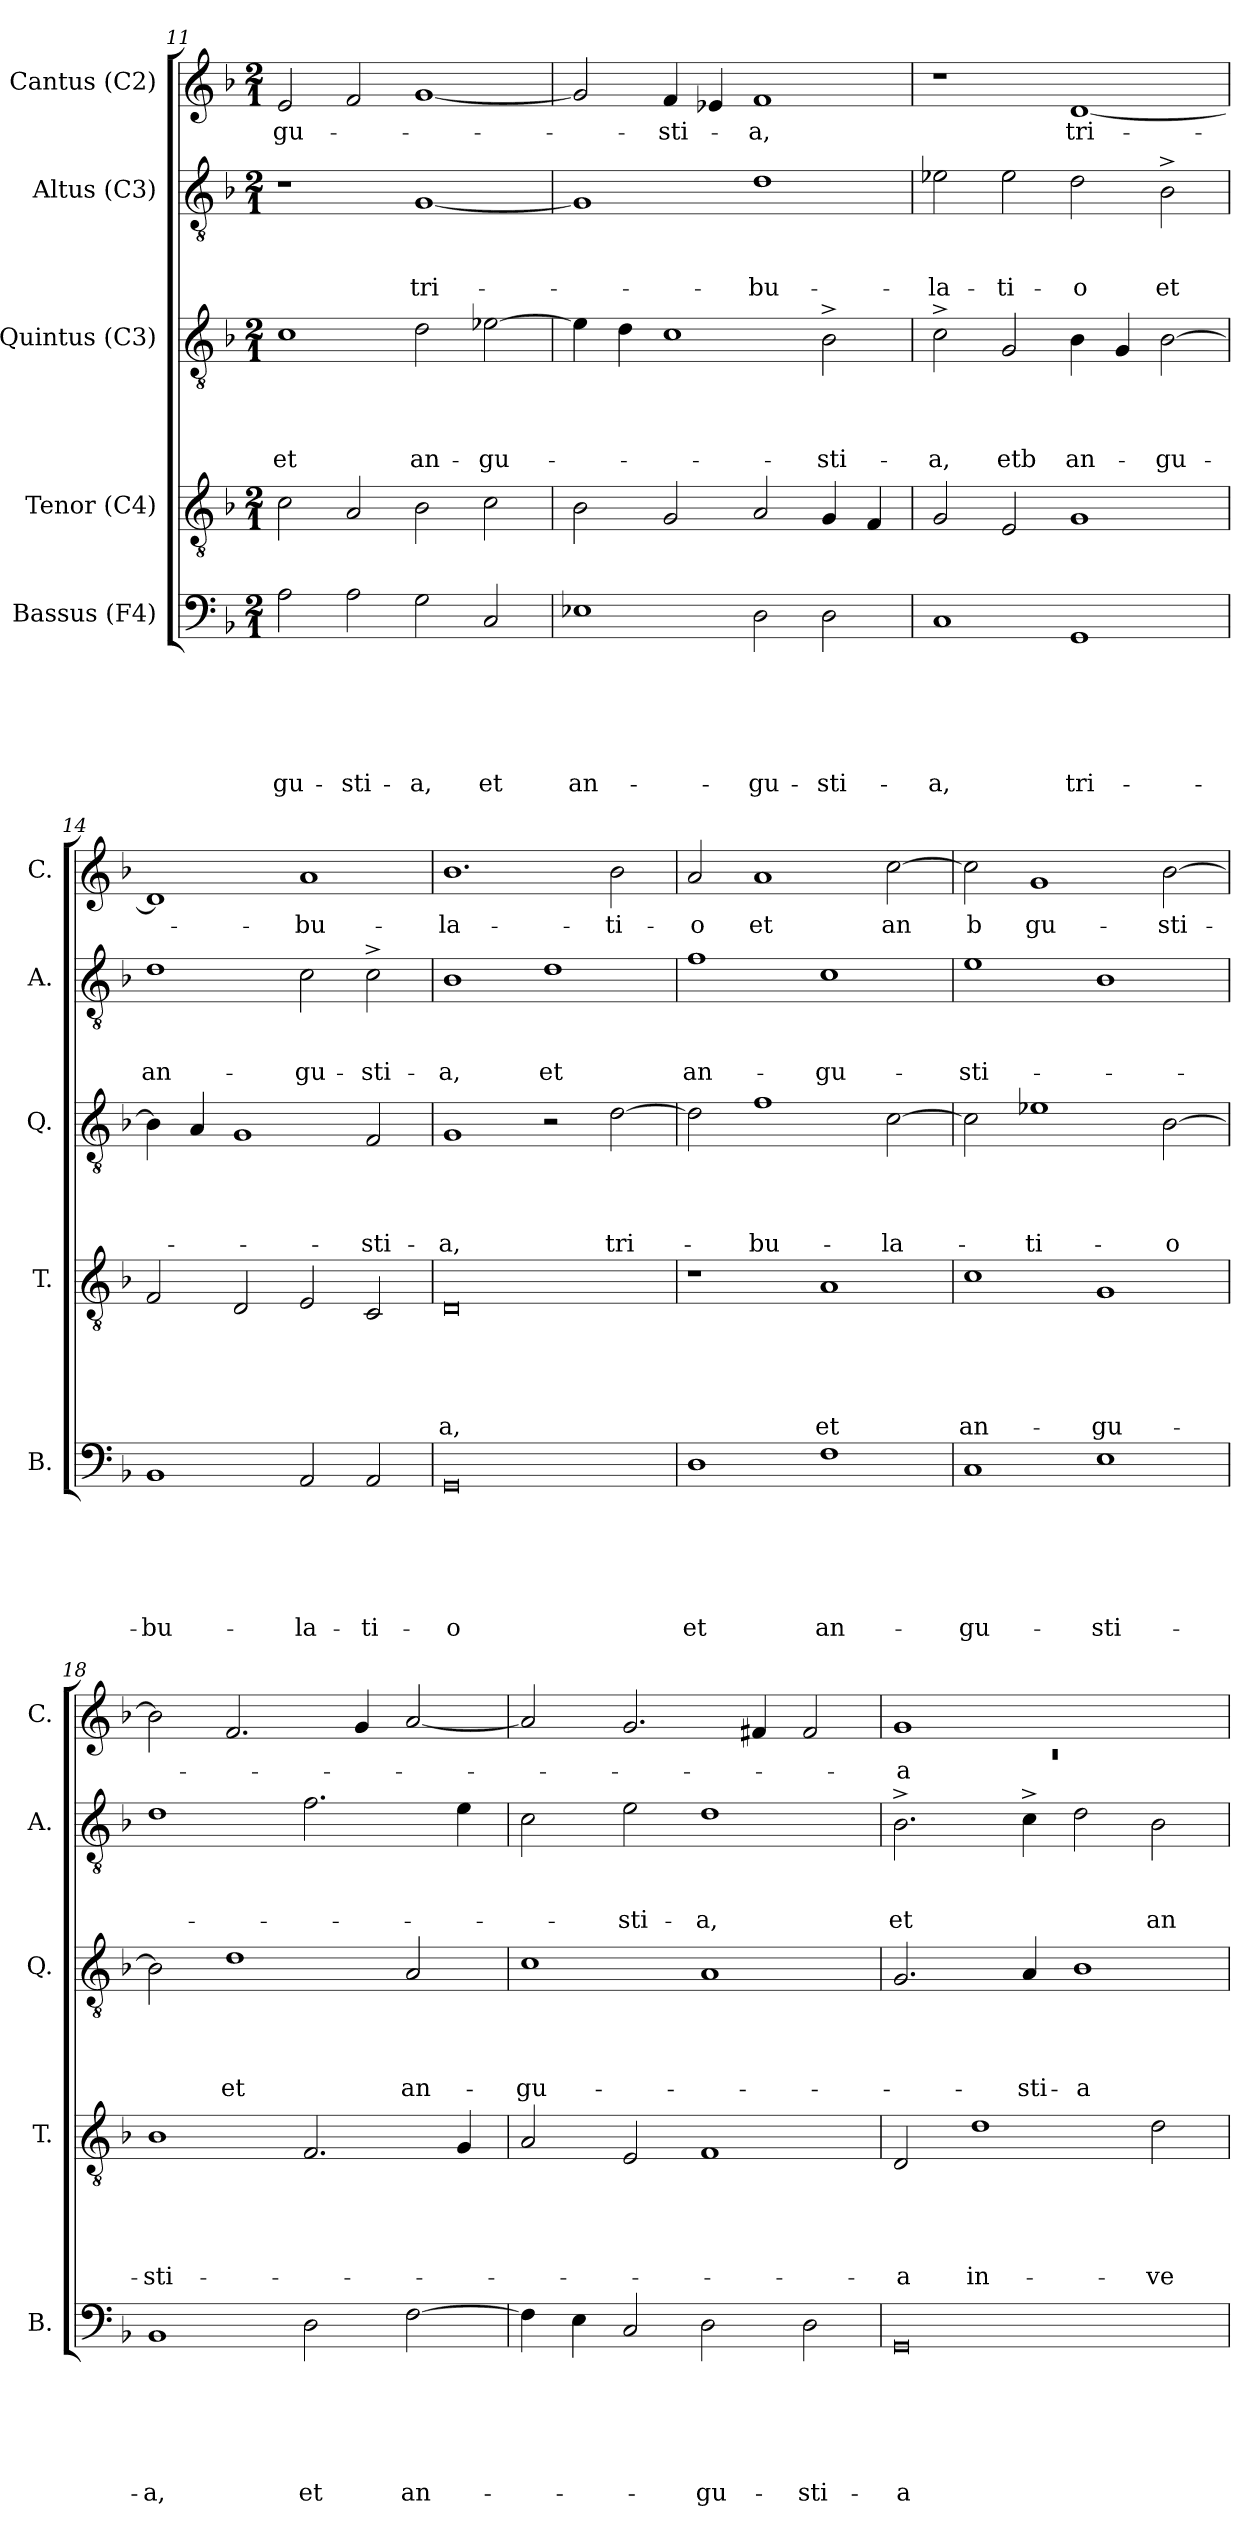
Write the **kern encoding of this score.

**kern	**text	**text	**text	**text	**text	**text	**kern	**text	**text	**text	**text	**text	**kern	**text	**text	**text	**text	**kern	**text	**text	**text	**kern	**text
*part5	*part5	*part5	*part5	*part5	*part5	*part5	*part4	*part4	*part4	*part4	*part4	*part4	*part3	*part3	*part3	*part3	*part3	*part2	*part2	*part2	*part2	*part1	*part1
*staff5	*staff5	*staff5	*staff5	*staff5	*staff5	*staff5	*staff4	*staff4	*staff4	*staff4	*staff4	*staff4	*staff3	*staff3	*staff3	*staff3	*staff3	*staff2	*staff2	*staff2	*staff2	*staff1	*staff1
*I"Bassus (F4)	*	*	*	*	*	*	*I"Tenor (C4)	*	*	*	*	*	*I"Quintus (C3)	*	*	*	*	*I"Altus (C3)	*	*	*	*I"Cantus (C2)	*
*I'B.	*	*	*	*	*	*	*I'T.	*	*	*	*	*	*I'Q.	*	*	*	*	*I'A.	*	*	*	*I'C.	*
!!LO:LB:g=z
*clefF4	*	*	*	*	*	*	*clefGv2	*	*	*	*	*	*clefGv2	*	*	*	*	*clefGv2	*	*	*	*clefG2	*
*k[b-]	*	*	*	*	*	*	*k[b-]	*	*	*	*	*	*k[b-]	*	*	*	*	*k[b-]	*	*	*	*k[b-]	*
*F:	*	*	*	*	*	*	*F:	*	*	*	*	*	*F:	*	*	*	*	*F:	*	*	*	*F:	*
*M2/1	*	*	*	*	*	*	*M2/1	*	*	*	*	*	*M2/1	*	*	*	*	*M2/1	*	*	*	*M2/1	*
=11	=11	=11	=11	=11	=11	=11	=11	=11	=11	=11	=11	=11	=11	=11	=11	=11	=11	=11	=11	=11	=11	=11	=11
!	!	!	!	!	!	!LO:LY:b	!	!	!	!	!	!	!	!	!	!	!LO:LY:b	!	!	!	!	!	!LO:LY:b
2A\	.	.	.	.	.	-gu-	2c\	.	.	.	.	.	1c	.	.	.	et	1r	.	.	.	2e/	-gu-
!	!	!	!	!	!	!LO:LY:b	!	!	!	!	!	!	!	!	!	!	!	!	!	!	!	!	!
2A\	.	.	.	.	.	-sti-	2A/	.	.	.	.	.	.	.	.	.	.	.	.	.	.	2f/	.
!	!	!	!	!	!	!LO:LY:b	!	!	!	!	!	!	!	!	!	!	!LO:LY:b	!	!	!	!LO:LY:b	!	!
2G\	.	.	.	.	.	-a,	2B-\	.	.	.	.	.	2d\	.	.	.	an-	[<1G	.	.	tri-	[<1g	.
!	!	!	!	!	!	!LO:LY:b	!	!	!	!	!	!	!	!	!	!	!LO:LY:b	!	!	!	!	!	!
2C/	.	.	.	.	.	et	2c\	.	.	.	.	.	[>2e-\	.	.	.	-gu-	.	.	.	.	.	.
=12	=12	=12	=12	=12	=12	=12	=12	=12	=12	=12	=12	=12	=12	=12	=12	=12	=12	=12	=12	=12	=12	=12	=12
!	!	!	!	!	!	!LO:LY:b	!	!	!	!	!	!	!	!	!	!	!	!	!	!	!	!	!
1E-	.	.	.	.	.	an-	2B-\	.	.	.	.	.	4e-\]	.	.	.	.	1G]	.	.	.	2g/]	.
.	.	.	.	.	.	.	.	.	.	.	.	.	4d\	.	.	.	.	.	.	.	.	.	.
!	!	!	!	!	!	!	!	!	!	!	!	!	!	!	!	!	!	!	!	!	!	!	!LO:LY:b
.	.	.	.	.	.	.	2G/	.	.	.	.	.	1c	.	.	.	.	.	.	.	.	4f/	-sti-
.	.	.	.	.	.	.	.	.	.	.	.	.	.	.	.	.	.	.	.	.	.	4e-/	.
!	!	!	!	!	!	!LO:LY:b	!	!	!	!	!	!	!	!	!	!	!	!	!	!	!LO:LY:b	!	!LO:LY:b
2D\	.	.	.	.	.	-gu-	2A/	.	.	.	.	.	.	.	.	.	.	1d	.	.	-bu-	1f	-a,
!	!	!	!	!	!	!LO:LY:b	!	!	!	!	!	!	!	!	!	!	!LO:LY:b	!	!	!	!	!	!
2D\	.	.	.	.	.	-sti-	4G/	.	.	.	.	.	2B-^>\	.	.	.	-sti-	.	.	.	.	.	.
.	.	.	.	.	.	.	4F/	.	.	.	.	.	.	.	.	.	.	.	.	.	.	.	.
=13	=13	=13	=13	=13	=13	=13	=13	=13	=13	=13	=13	=13	=13	=13	=13	=13	=13	=13	=13	=13	=13	=13	=13
!	!	!	!	!	!	!LO:LY:b	!	!	!	!	!	!	!	!	!	!	!LO:LY:b	!	!	!	!LO:LY:b	!	!
1C	.	.	.	.	.	-a,	2G/	.	.	.	.	.	2c^>\	.	.	.	-a,	2e-\	.	.	-la-	1r	.
!	!	!	!	!	!	!	!	!	!	!	!	!	!	!	!	!	!LO:LY:b	!	!	!	!LO:LY:b	!	!
.	.	.	.	.	.	.	2E/	.	.	.	.	.	2G/	.	.	.	etb	2e-\	.	.	-ti-	.	.
!	!	!	!	!	!	!LO:LY:b	!	!	!	!	!	!	!	!	!	!	!LO:LY:b	!	!	!	!LO:LY:b	!	!LO:LY:b
1GG	.	.	.	.	.	tri-	1G	.	.	.	.	.	4B-\	.	.	.	an-	2d\	.	.	-o	[<1d	tri-
.	.	.	.	.	.	.	.	.	.	.	.	.	4G/	.	.	.	.	.	.	.	.	.	.
!	!	!	!	!	!	!	!	!	!	!	!	!	!	!	!	!	!LO:LY:b	!	!	!	!LO:LY:b	!	!
.	.	.	.	.	.	.	.	.	.	.	.	.	[>2B-\	.	.	.	-gu-	2B-^>\	.	.	et	.	.
=14	=14	=14	=14	=14	=14	=14	=14	=14	=14	=14	=14	=14	=14	=14	=14	=14	=14	=14	=14	=14	=14	=14	=14
!	!	!	!	!	!	!LO:LY:b	!	!	!	!	!	!	!	!	!	!	!	!	!	!	!LO:LY:b	!	!
1BB-	.	.	.	.	.	-bu-	2F/	.	.	.	.	.	4B-\]	.	.	.	.	1d	.	.	an-	1d]	.
.	.	.	.	.	.	.	.	.	.	.	.	.	4A/	.	.	.	.	.	.	.	.	.	.
.	.	.	.	.	.	.	2D/	.	.	.	.	.	1G	.	.	.	.	.	.	.	.	.	.
!	!	!	!	!	!	!LO:LY:b	!	!	!	!	!	!	!	!	!	!	!	!	!	!	!LO:LY:b	!	!LO:LY:b
2AA/	.	.	.	.	.	-la-	2E/	.	.	.	.	.	.	.	.	.	.	2c\	.	.	-gu-	1a	-bu-
!	!	!	!	!	!	!LO:LY:b	!	!	!	!	!	!	!	!	!	!	!LO:LY:b	!	!	!	!LO:LY:b	!	!
2AA/	.	.	.	.	.	-ti-	2C/	.	.	.	.	.	2F/	.	.	.	-sti-	2c^>\	.	.	-sti-	.	.
!!LO:PB:g=z
=15	=15	=15	=15	=15	=15	=15	=15	=15	=15	=15	=15	=15	=15	=15	=15	=15	=15	=15	=15	=15	=15	=15	=15
!	!	!	!	!	!	!LO:LY:b:rj	!	!	!	!	!	!LO:LY:b:rj	!	!	!	!	!LO:LY:b	!	!	!	!LO:LY:b	!	!LO:LY:b
0GG	.	.	.	.	.	-o	0D	.	.	.	.	-a,	1G	.	.	.	-a,	1B-	.	.	-a,	1.b-	-la-
!	!	!	!	!	!	!	!	!	!	!	!	!	!	!	!	!	!	!	!	!	!LO:LY:b	!	!
.	.	.	.	.	.	.	.	.	.	.	.	.	2r	.	.	.	.	1d	.	.	et	.	.
!	!	!	!	!	!	!	!	!	!	!	!	!	!	!	!	!	!LO:LY:b	!	!	!	!	!	!LO:LY:b
.	.	.	.	.	.	.	.	.	.	.	.	.	[>2d\	.	.	.	tri-	.	.	.	.	2b-\	-ti-
=16	=16	=16	=16	=16	=16	=16	=16	=16	=16	=16	=16	=16	=16	=16	=16	=16	=16	=16	=16	=16	=16	=16	=16
!	!	!	!	!	!	!LO:LY:b	!	!	!	!	!	!	!	!	!	!	!	!	!	!	!LO:LY:b	!	!LO:LY:b
1D	.	.	.	.	.	et	1r	.	.	.	.	.	2d\]	.	.	.	.	1f	.	.	an-	2a/	-o
!	!	!	!	!	!	!	!	!	!	!	!	!	!	!	!	!	!LO:LY:b	!	!	!	!	!	!LO:LY:b
.	.	.	.	.	.	.	.	.	.	.	.	.	1f	.	.	.	-bu-	.	.	.	.	1a	et
!	!	!	!	!	!	!LO:LY:b	!	!	!	!	!	!LO:LY:b	!	!	!	!	!	!	!	!	!LO:LY:b	!	!
1F	.	.	.	.	.	an-	1A	.	.	.	.	et	.	.	.	.	.	1c	.	.	-gu-	.	.
!	!	!	!	!	!	!	!	!	!	!	!	!	!	!	!	!	!LO:LY:b	!	!	!	!	!	!LO:LY:b
.	.	.	.	.	.	.	.	.	.	.	.	.	[>2c\	.	.	.	-la-	.	.	.	.	[>2cc\	an
=17	=17	=17	=17	=17	=17	=17	=17	=17	=17	=17	=17	=17	=17	=17	=17	=17	=17	=17	=17	=17	=17	=17	=17
!	!	!	!	!	!	!LO:LY:b	!	!	!	!	!	!LO:LY:b	!	!	!	!	!	!	!	!	!LO:LY:b	!	!LO:LY:b
1C	.	.	.	.	.	-gu-	1c	.	.	.	.	an-	2c\]	.	.	.	.	1e	.	.	-sti-	2cc\]	b
!	!	!	!	!	!	!	!	!	!	!	!	!	!	!	!	!	!LO:LY:b	!	!	!	!	!	!LO:LY:b
.	.	.	.	.	.	.	.	.	.	.	.	.	1e-	.	.	.	-ti-	.	.	.	.	1g	gu-
!	!	!	!	!	!	!LO:LY:b	!	!	!	!	!	!LO:LY:b	!	!	!	!	!	!	!	!	!	!	!
1E	.	.	.	.	.	-sti-	1G	.	.	.	.	-gu-	.	.	.	.	.	1B-	.	.	.	.	.
!	!	!	!	!	!	!	!	!	!	!	!	!	!	!	!	!	!LO:LY:b	!	!	!	!	!	!LO:LY:b
.	.	.	.	.	.	.	.	.	.	.	.	.	[>2B-\	.	.	.	-o	.	.	.	.	[>2b-\	-sti-
=18	=18	=18	=18	=18	=18	=18	=18	=18	=18	=18	=18	=18	=18	=18	=18	=18	=18	=18	=18	=18	=18	=18	=18
!	!	!	!	!	!	!LO:LY:b	!	!	!	!	!	!LO:LY:b	!	!	!	!	!	!	!	!	!	!	!
1BB-	.	.	.	.	.	-a,	1B-	.	.	.	.	-sti-	2B-\]	.	.	.	.	1d	.	.	.	2b-\]	.
!	!	!	!	!	!	!	!	!	!	!	!	!	!	!	!	!	!LO:LY:b	!	!	!	!	!	!
.	.	.	.	.	.	.	.	.	.	.	.	.	1d	.	.	.	et	.	.	.	.	2.f/	.
!	!	!	!	!	!	!LO:LY:b	!	!	!	!	!	!	!	!	!	!	!	!	!	!	!	!	!
2D\	.	.	.	.	.	et	2.F/	.	.	.	.	.	.	.	.	.	.	2.f\	.	.	.	.	.
.	.	.	.	.	.	.	.	.	.	.	.	.	.	.	.	.	.	.	.	.	.	4g/	.
!	!	!	!	!	!	!LO:LY:b	!	!	!	!	!	!	!	!	!	!	!LO:LY:b	!	!	!	!	!	!
[>2F\	.	.	.	.	.	an-	.	.	.	.	.	.	2A/	.	.	.	an-	.	.	.	.	[<2a/	.
.	.	.	.	.	.	.	4G/	.	.	.	.	.	.	.	.	.	.	4e\	.	.	.	.	.
=19	=19	=19	=19	=19	=19	=19	=19	=19	=19	=19	=19	=19	=19	=19	=19	=19	=19	=19	=19	=19	=19	=19	=19
!	!	!	!	!	!	!	!	!	!	!	!	!	!	!	!	!	!LO:LY:b	!	!	!	!	!	!
4F\]	.	.	.	.	.	.	2A/	.	.	.	.	.	1c	.	.	.	-gu-	2c\	.	.	.	2a/]	.
4E\	.	.	.	.	.	.	.	.	.	.	.	.	.	.	.	.	.	.	.	.	.	.	.
!	!	!	!	!	!	!	!	!	!	!	!	!	!	!	!	!	!	!	!	!	!LO:LY:b	!	!
2C/	.	.	.	.	.	.	2E/	.	.	.	.	.	.	.	.	.	.	2e\	.	.	-sti-	2.g/	.
!	!	!	!	!	!	!LO:LY:b	!	!	!	!	!	!	!	!	!	!	!	!	!	!	!LO:LY:b	!	!
2D\	.	.	.	.	.	-gu-	1F	.	.	.	.	.	1A	.	.	.	.	1d	.	.	-a,	.	.
.	.	.	.	.	.	.	.	.	.	.	.	.	.	.	.	.	.	.	.	.	.	4f#/	.
!	!	!	!	!	!	!LO:LY:b	!	!	!	!	!	!	!	!	!	!	!	!	!	!	!	!	!
2D\	.	.	.	.	.	-sti-	.	.	.	.	.	.	.	.	.	.	.	.	.	.	.	2f#/	.
!!LO:LB:g=z
=20	=20	=20	=20	=20	=20	=20	=20	=20	=20	=20	=20	=20	=20	=20	=20	=20	=20	=20	=20	=20	=20	=20	=20
*	*	*	*	*	*	*	*	*	*	*	*	*	*	*	*	*	*	*	*	*	*	*^	*
!	!	!	!	!	!	!LO:LY:b:rj	!	!	!	!	!	!LO:LY:b	!	!	!	!	!	!	!	!	!LO:LY:b	!	!LO:N:vis=1	!LO:LY:b:rj
0GG	.	.	.	.	.	-a	2D/	.	.	.	.	-a	2.G/	.	.	.	.	2.B-^>\	.	.	et	1g	0rc	-a
!	!	!	!	!	!	!	!	!	!	!	!	!LO:LY:b	!	!	!	!	!	!	!	!	!	!	!	!
.	.	.	.	.	.	.	1d	.	.	.	.	in-	.	.	.	.	.	.	.	.	.	.	.	.
!	!	!	!	!	!	!	!	!	!	!	!	!	!	!	!	!	!LO:LY:b	!	!	!	!	!	!	!
.	.	.	.	.	.	.	.	.	.	.	.	.	4A/	.	.	.	-sti-	4c^>\	.	.	.	.	.	.
!	!	!	!	!	!	!	!	!	!	!	!	!	!	!	!	!	!LO:LY:b:rj	!	!	!	!	!	!	!
.	.	.	.	.	.	.	.	.	.	.	.	.	1B-	.	.	.	-a	2d\	.	.	.	1ryy	.	.
!	!	!	!	!	!	!	!	!	!	!	!	!LO:LY:b	!	!	!	!	!	!	!	!	!LO:LY:b	!	!	!
.	.	.	.	.	.	.	2d\	.	.	.	.	-ve-	.	.	.	.	.	2B-\	.	.	an-	.	.	.
*	*	*	*	*	*	*	*	*	*	*	*	*	*	*	*	*	*	*	*	*	*	*v	*v	*
=	=	=	=	=	=	=	=	=	=	=	=	=	=	=	=	=	=	=	=	=	=	=	=
*-	*-	*-	*-	*-	*-	*-	*-	*-	*-	*-	*-	*-	*-	*-	*-	*-	*-	*-	*-	*-	*-	*-	*-
